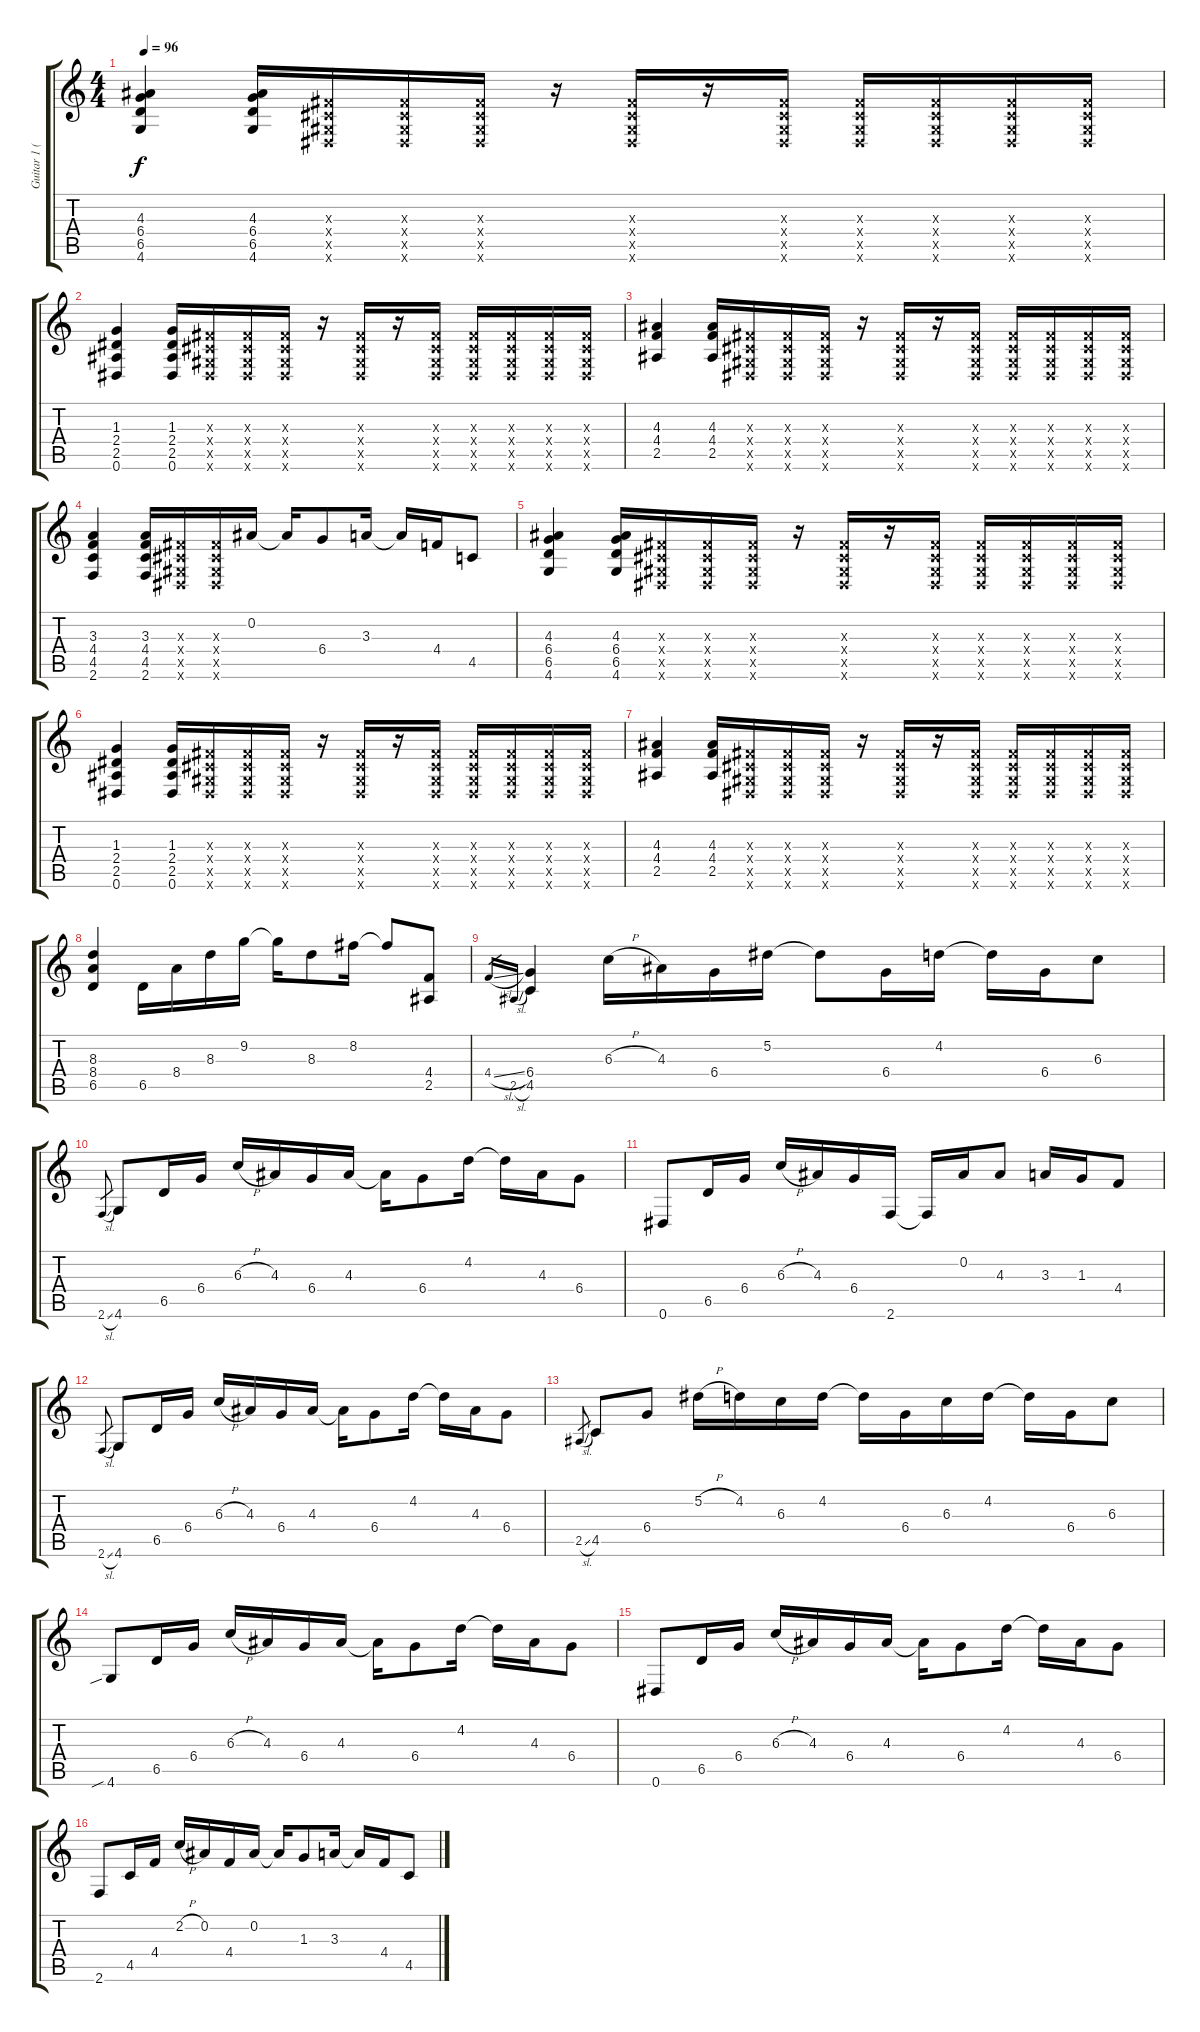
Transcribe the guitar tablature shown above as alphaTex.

\track ("Guitar 1 (Eb)" "Guitar 1 (") {instrument acousticguitarsteel}
\staff {score tabs}
\tuning (Eb4 Bb3 Gb3 Db3 Ab2 Eb2) {hide}
\ts (4 4)
\tempo 96
\clef g2
\ks c
(4.3 6.4 6.5 4.6).4{dy f} (4.3 6.4 6.5 4.6).16 (0.3{x} 0.4{x} 0.5{x} 0.6{x}).16 (0.3{x} 0.4{x} 0.5{x} 0.6{x}).16 (0.3{x} 0.4{x} 0.5{x} 0.6{x}).16 r.16 (0.3{x} 0.4{x} 0.5{x} 0.6{x}).16 r.16 (0.3{x} 0.4{x} 0.5{x} 0.6{x}).16 (0.3{x} 0.4{x} 0.5{x} 0.6{x}).16 (0.3{x} 0.4{x} 0.5{x} 0.6{x}).16 (0.3{x} 0.4{x} 0.5{x} 0.6{x}).16 (0.3{x} 0.4{x} 0.5{x} 0.6{x}).16 |
(1.3 2.4 2.5 0.6).4 (1.3 2.4 2.5 0.6).16 (0.3{x} 0.4{x} 0.5{x} 0.6{x}).16 (0.3{x} 0.4{x} 0.5{x} 0.6{x}).16 (0.3{x} 0.4{x} 0.5{x} 0.6{x}).16 r.16 (0.3{x} 0.4{x} 0.5{x} 0.6{x}).16 r.16 (0.3{x} 0.4{x} 0.5{x} 0.6{x}).16 (0.3{x} 0.4{x} 0.5{x} 0.6{x}).16 (0.3{x} 0.4{x} 0.5{x} 0.6{x}).16 (0.3{x} 0.4{x} 0.5{x} 0.6{x}).16 (0.3{x} 0.4{x} 0.5{x} 0.6{x}).16 |
(4.3 4.4 2.5).4 (4.3 4.4 2.5).16 (0.3{x} 0.4{x} 0.5{x} 0.6{x}).16 (0.3{x} 0.4{x} 0.5{x} 0.6{x}).16 (0.3{x} 0.4{x} 0.5{x} 0.6{x}).16 r.16 (0.3{x} 0.4{x} 0.5{x} 0.6{x}).16 r.16 (0.3{x} 0.4{x} 0.5{x} 0.6{x}).16 (0.3{x} 0.4{x} 0.5{x} 0.6{x}).16 (0.3{x} 0.4{x} 0.5{x} 0.6{x}).16 (0.3{x} 0.4{x} 0.5{x} 0.6{x}).16 (0.3{x} 0.4{x} 0.5{x} 0.6{x}).16 |
(3.3 4.4 4.5 2.6).4 (3.3 4.4 4.5 2.6).16 (0.3{x} 0.4{x} 0.5{x} 0.6{x}).16 (0.3{x} 0.4{x} 0.5{x} 0.6{x}).16 0.2.16 0.2{t}.16 6.4.8 3.3.16 3.3{t}.16 4.4.16 4.5.8 |
(4.3 6.4 6.5 4.6).4 (4.3 6.4 6.5 4.6).16 (0.3{x} 0.4{x} 0.5{x} 0.6{x}).16 (0.3{x} 0.4{x} 0.5{x} 0.6{x}).16 (0.3{x} 0.4{x} 0.5{x} 0.6{x}).16 r.16 (0.3{x} 0.4{x} 0.5{x} 0.6{x}).16 r.16 (0.3{x} 0.4{x} 0.5{x} 0.6{x}).16 (0.3{x} 0.4{x} 0.5{x} 0.6{x}).16 (0.3{x} 0.4{x} 0.5{x} 0.6{x}).16 (0.3{x} 0.4{x} 0.5{x} 0.6{x}).16 (0.3{x} 0.4{x} 0.5{x} 0.6{x}).16 |
(1.3 2.4 2.5 0.6).4 (1.3 2.4 2.5 0.6).16 (0.3{x} 0.4{x} 0.5{x} 0.6{x}).16 (0.3{x} 0.4{x} 0.5{x} 0.6{x}).16 (0.3{x} 0.4{x} 0.5{x} 0.6{x}).16 r.16 (0.3{x} 0.4{x} 0.5{x} 0.6{x}).16 r.16 (0.3{x} 0.4{x} 0.5{x} 0.6{x}).16 (0.3{x} 0.4{x} 0.5{x} 0.6{x}).16 (0.3{x} 0.4{x} 0.5{x} 0.6{x}).16 (0.3{x} 0.4{x} 0.5{x} 0.6{x}).16 (0.3{x} 0.4{x} 0.5{x} 0.6{x}).16 |
(4.3 4.4 2.5).4 (4.3 4.4 2.5).16 (0.3{x} 0.4{x} 0.5{x} 0.6{x}).16 (0.3{x} 0.4{x} 0.5{x} 0.6{x}).16 (0.3{x} 0.4{x} 0.5{x} 0.6{x}).16 r.16 (0.3{x} 0.4{x} 0.5{x} 0.6{x}).16 r.16 (0.3{x} 0.4{x} 0.5{x} 0.6{x}).16 (0.3{x} 0.4{x} 0.5{x} 0.6{x}).16 (0.3{x} 0.4{x} 0.5{x} 0.6{x}).16 (0.3{x} 0.4{x} 0.5{x} 0.6{x}).16 (0.3{x} 0.4{x} 0.5{x} 0.6{x}).16 |
(8.3 8.4 6.5).4 6.5.16 8.4.16 8.3.16 9.2.16 9.2{t}.16 8.3.8 8.2.16 8.2{t}.8 (4.4 2.5).8 |
4.4{sl}.16{gr} 2.5{sl}.16{gr} (6.4 4.5).4 6.3{h}.16 4.3.16 6.4.16 5.2.16 5.2{t}.8 6.4.16 4.2.16 4.2{t}.16 6.4.16 6.3.8 |
2.6{sl}.8{gr} 4.6.8 6.5.16 6.4.16 6.3{h}.16 4.3.16 6.4.16 4.3.16 4.3{t}.16 6.4.8 4.2.16 4.2{t}.16 4.3.16 6.4.8 |
0.6.8 6.5.16 6.4.16 6.3{h}.16 4.3.16 6.4.16 2.6.16 2.6{t}.16 0.2.16 4.3.8 3.3.16 1.3.16 4.4.8 |
2.6{sl}.8{gr} 4.6.8 6.5.16 6.4.16 6.3{h}.16 4.3.16 6.4.16 4.3.16 4.3{t}.16 6.4.8 4.2.16 4.2{t}.16 4.3.16 6.4.8 |
2.5{sl}.8{gr} 4.5.8 6.4.8 5.2{h}.16 4.2.16 6.3.16 4.2.16 4.2{t}.16 6.4.16 6.3.16 4.2.16 4.2{t}.16 6.4.16 6.3.8 |
4.6{sib}.8 6.5.16 6.4.16 6.3{h}.16 4.3.16 6.4.16 4.3.16 4.3{t}.16 6.4.8 4.2.16 4.2{t}.16 4.3.16 6.4.8 |
0.6.8 6.5.16 6.4.16 6.3{h}.16 4.3.16 6.4.16 4.3.16 4.3{t}.16 6.4.8 4.2.16 4.2{t}.16 4.3.16 6.4.8 |
2.6.8 4.5.16 4.4.16 2.2{h}.16 0.2.16 4.4.16 0.2.16 0.2{t}.16 1.3.8 3.3.16 3.3{t}.16 4.4.16 4.5.8
